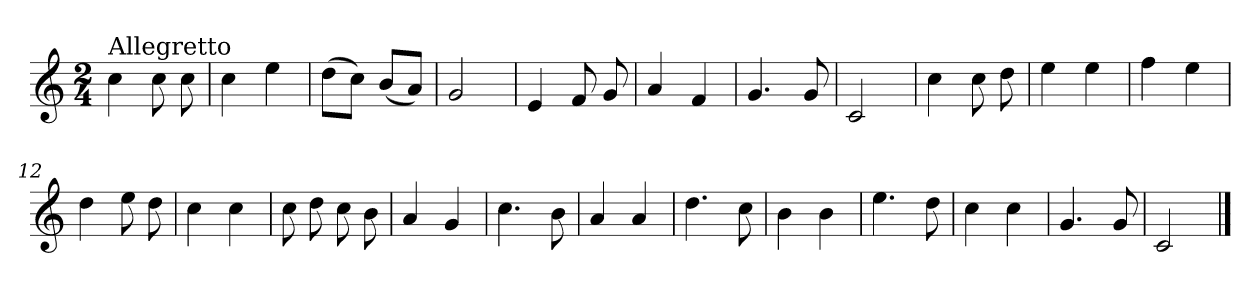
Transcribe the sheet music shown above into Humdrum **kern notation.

**kern
*part1
*staff1
*clefG2
*k[]
*C:
*M2/4
=1
!LO:TX:a:t=Allegretto
4cc\
8cc\
8cc\
=2
4cc\
4ee\
=3
(>8dd\L
8cc\J)
(<8b/L
8a/J)
=4
2g/
=5
4e/
8f/
8g/
=6
4a/
4f/
=7
4.g/
8g/
=8
2c/
=9
4cc\
8cc\
8dd\
=10
4ee\
4ee\
!!LO:LB:g=z
=11
4ff\
4ee\
=12
4dd\
8ee\
8dd\
=13
4cc\
4cc\
=14
8cc\
8dd\
8cc\
8b\
=15
4a/
4g/
=16
4.cc\
8b\
=17
4a/
4a/
=18
4.dd\
8cc\
=19
4b\
4b\
=20
4.ee\
8dd\
=21
4cc\
4cc\
!!LO:LB:g=z
=22
4.g/
8g/
=23
2c/
==
*-
